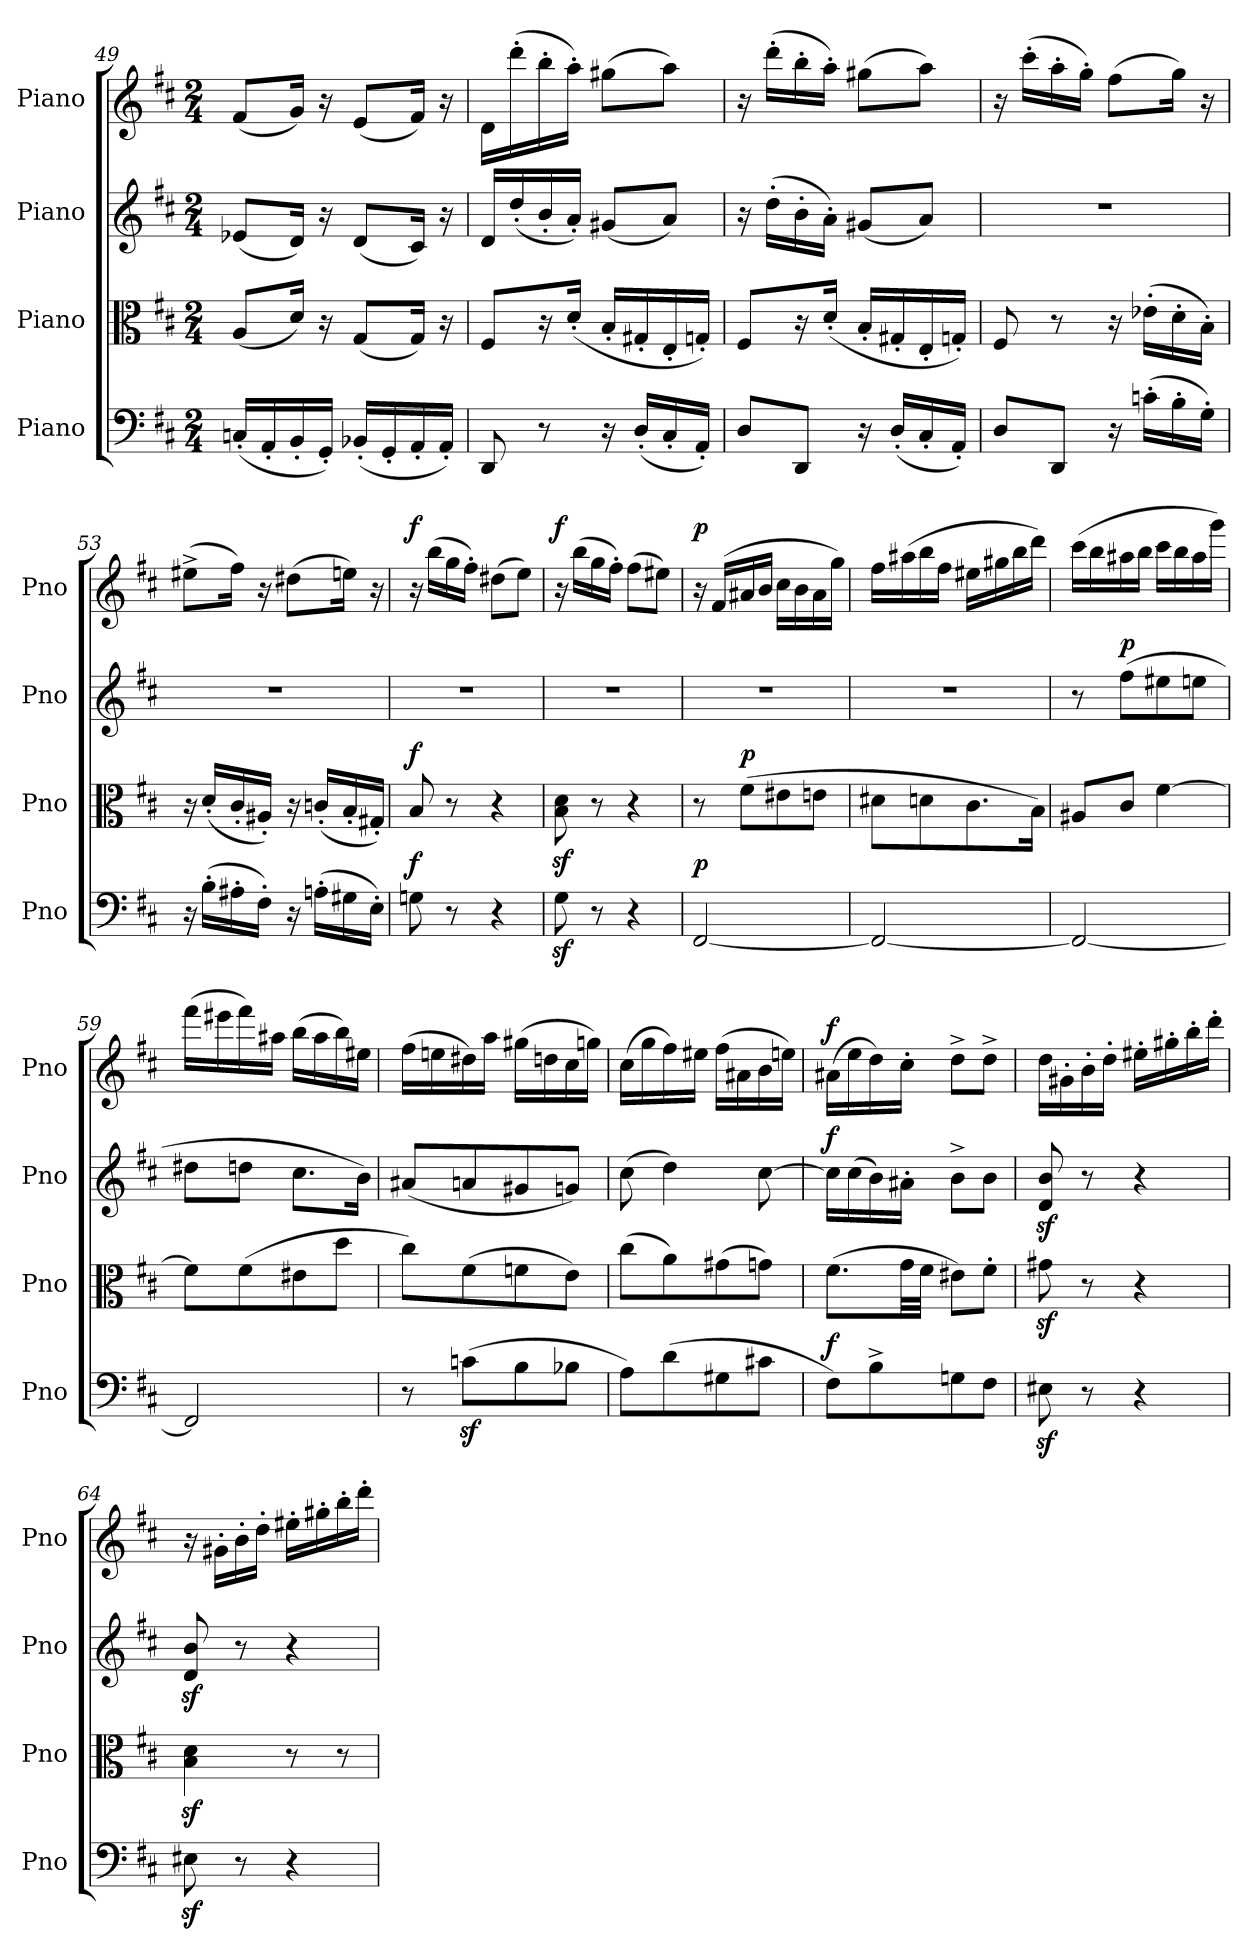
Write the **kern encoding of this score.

**kern	**dynam	**kern	**dynam	**kern	**dynam	**kern	**dynam
*part4	*part4	*part3	*part3	*part2	*part2	*part1	*part1
*staff4	*staff4	*staff3	*staff3	*staff2	*staff2	*staff1	*staff1
*I"Piano	*	*I"Piano	*	*I"Piano	*	*I"Piano	*
*I'Pno	*	*I'Pno	*	*I'Pno	*	*I'Pno	*
!!LO:PB:g=z
*clefF4	*	*clefC3	*	*clefG2	*	*clefG2	*
*k[f#c#]	*	*k[f#c#]	*	*k[f#c#]	*	*k[f#c#]	*
*M2/4	*	*M2/4	*	*M2/4	*	*M2/4	*
=49	=49	=49	=49	=49	=49	=49	=49
(16Cn'/LL	.	(8A/L	.	(8e-X/L	.	(8f#/L	.
16AA'/	.	.	.	.	.	.	.
16BB'/	.	16d/Jk)	.	16d/Jk)	.	16g/Jk)	.
16GG'/JJ)	.	16r	.	16r	.	16r	.
(16BB-X'/LL	.	(8G/L	.	(8d/L	.	(8e/L	.
16GG'/	.	.	.	.	.	.	.
16AA'/	.	16G/Jk)	.	16c#/Jk)	.	16f#/Jk)	.
16AA'/JJ)	.	16r	.	16r	.	16r	.
=50	=50	=50	=50	=50	=50	=50	=50
8DD/	.	8F#/L	.	16d/LL	.	16d\LL	.
.	.	.	.	(16dd'/	.	(16ddd'\	.
8r	.	16r	.	16b'/	.	16bb'\	.
.	.	(16d'/Jk	.	16a'/JJ)	.	16aa'\JJ)	.
16r	.	16B'/LL	.	(8g#X/L	.	(8gg#X\L	.
(16D'/LL	.	16G#X'/	.	.	.	.	.
16C#'/	.	16E'/	.	8a/J)	.	8aa\J)	.
16AA'/JJ)	.	16Gn'/JJ)	.	.	.	.	.
=51	=51	=51	=51	=51	=51	=51	=51
8D/L	.	8F#/L	.	16r	.	16r	.
.	.	.	.	(16dd'\LL	.	(16ddd'\LL	.
8DD/J	.	16r	.	16b'\	.	16bb'\	.
.	.	(16d'/Jk	.	16a'\JJ)	.	16aa'\JJ)	.
16r	.	16B'/LL	.	(8g#X/L	.	(8gg#X\L	.
(16D'/LL	.	16G#X'/	.	.	.	.	.
16C#'/	.	16E'/	.	8a/J)	.	8aa\J)	.
16AA'/JJ)	.	16Gn'/JJ)	.	.	.	.	.
=52	=52	=52	=52	=52	=52	=52	=52
8D/L	.	8F#/	.	2r	.	16r	.
.	.	.	.	.	.	(16ccc#'\LL	.
8DD/J	.	8r	.	.	.	16aa'\	.
.	.	.	.	.	.	16gg'\JJ)	.
16r	.	16r	.	.	.	(8ff#\L	.
(16cn'\LL	.	(16e-X'\LL	.	.	.	.	.
16B'\	.	16d'\	.	.	.	16gg\Jk)	.
16G'\JJ)	.	16B'\JJ)	.	.	.	16r	.
=53	=53	=53	=53	=53	=53	=53	=53
16r	.	16r	.	2r	.	(8ee#X^\L	.
(16B'\LL	.	(16d'/LL	.	.	.	.	.
16A#X'\	.	16c#'/	.	.	.	16ff#\Jk)	.
16F#'\JJ)	.	16A#X'/JJ)	.	.	.	16r	.
16r	.	16r	.	.	.	(8dd#X\L	.
(16An'\LL	.	(16cn'/LL	.	.	.	.	.
16G#X\	.	16B'/	.	.	.	16een\Jk)	.
16E'\JJ)	.	16G#X'/JJ)	.	.	.	16r	.
=54	=54	=54	=54	=54	=54	=54	=54
!	!LO:DY:a	!	!LO:DY:a	!	!	!	!LO:DY:a
8Gn\	f	8B/	f	2r	.	16r	f
.	.	.	.	.	.	(16bb\LL	.
8r	.	8r	.	.	.	16gg\	.
.	.	.	.	.	.	16ff#'\JJ)	.
4r	.	4r	.	.	.	(8dd#X\L	.
.	.	.	.	.	.	8ee\J)	.
=55	=55	=55	=55	=55	=55	=55	=55
!	!	!	!	!	!	!	!LO:DY:a
8Gz>\	.	8B\z> 8d\z>	.	2r	.	16r	f
.	.	.	.	.	.	(16bb\LL	.
8r	.	8r	.	.	.	16gg\	.
.	.	.	.	.	.	16ff#'\JJ)	.
4r	.	4r	.	.	.	(8ff#\L	.
.	.	.	.	.	.	8ee#X\J)	.
!!LO:LB:g=z
=56	=56	=56	=56	=56	=56	=56	=56
!	!LO:DY:a	!	!	!	!	!	!LO:DY:a
[2FF#/	p	8r	.	2r	.	16r	p
.	.	.	.	.	.	(16f#/LL	.
!	!	!	!LO:DY:a	!	!	!	!
.	.	(8f#\L	p	.	.	16a#X/	.
.	.	.	.	.	.	16b/JJ	.
.	.	8e#X\	.	.	.	16cc#\LL	.
.	.	.	.	.	.	16b\	.
.	.	8en\J	.	.	.	16a#\	.
.	.	.	.	.	.	16gg\JJ)	.
!!LO:PB:g=z
=57	=57	=57	=57	=57	=57	=57	=57
2FF#/_	.	8d#X\L	.	2r	.	16ff#\LL	.
.	.	.	.	.	.	(16aa#X\	.
.	.	8dn\	.	.	.	16bb\	.
.	.	.	.	.	.	16ff#\JJ	.
.	.	8.c#\	.	.	.	16ee#X\LL	.
.	.	.	.	.	.	16gg#X\	.
.	.	.	.	.	.	16bb\	.
.	.	16B\Jk)	.	.	.	16ddd\JJ)	.
=58	=58	=58	=58	=58	=58	=58	=58
2FF#/_	.	8A#X/L	.	8r	.	(16ccc#\LL	.
.	.	.	.	.	.	16bb\	.
!	!	!	!	!	!LO:DY:a	!	!
.	.	8c#/J	.	(8ff#\L	p	16aa#X\	.
.	.	.	.	.	.	16bb\JJ	.
.	.	[4f#\	.	8ee#X\	.	16ccc#\LL	.
.	.	.	.	.	.	16bb\	.
.	.	.	.	8een\J	.	16aa#\	.
.	.	.	.	.	.	16ggg\JJ)	.
=59	=59	=59	=59	=59	=59	=59	=59
2FF#/]	.	8f#\L]	.	8dd#X\L	.	(16fff#\LL	.
.	.	.	.	.	.	16eee#X\	.
.	.	(8f#\	.	8ddn\J	.	16fff#\)	.
.	.	.	.	.	.	16aa#X\JJ	.
.	.	8e#X\	.	8.cc#\L	.	(16bb\LL	.
.	.	.	.	.	.	16aa#\	.
.	.	8dd\J	.	.	.	16bb\)	.
.	.	.	.	16b\Jk)	.	16ee#X\JJ	.
=60	=60	=60	=60	=60	=60	=60	=60
8r	.	8cc#\L)	.	(8a#X/L	.	(16ff#\LL	.
.	.	.	.	.	.	16een\	.
(8cnz>\L	.	(8f#\	.	8an/	.	16dd#X\)	.
.	.	.	.	.	.	16aa\JJ	.
8B\	.	8fn\	.	8g#X/	.	(16gg#X\LL	.
.	.	.	.	.	.	16ddn\	.
8B-X\J	.	8e\J)	.	8gn/J)	.	16cc#\	.
.	.	.	.	.	.	16ggn\JJ)	.
=61	=61	=61	=61	=61	=61	=61	=61
8A\L)	.	(8cc#\L	.	(8cc#\	.	(16cc#\LL	.
.	.	.	.	.	.	16gg\	.
(8d\	.	8a\)	.	4dd\)	.	16ff#\)	.
.	.	.	.	.	.	16ee#X\JJ	.
8G#X\	.	(8g#X\	.	.	.	(16ff#\LL	.
.	.	.	.	.	.	16a#X\	.
8c#X\J	.	8gn\J)	.	[8cc#\	.	16b\	.
.	.	.	.	.	.	16een\JJ)	.
=62	=62	=62	=62	=62	=62	=62	=62
!	!LO:DY:a	!	!	!	!LO:DY:a	!	!LO:DY:a
8F#\L)	f	(8.f#\L	.	16cc#\LL]	f	(16a#X\LL	f
.	.	.	.	(16cc#\	.	16ee\	.
8B^\	.	.	.	16b\)	.	16dd\)	.
.	.	32g\LL	.	16a#X'\JJ	.	16cc#'\JJ	.
.	.	32f#\JJJ	.	.	.	.	.
8Gn\	.	8e#X\L)	.	8b^\L	.	8dd^\L	.
8F#\J	.	8f#'\J	.	8b\J	.	8dd^\J	.
!!LO:LB:g=z
=63	=63	=63	=63	=63	=63	=63	=63
8E#Xz>\	.	8g#Xz>\	.	8d/z> 8b/z>	.	16dd\LL	.
.	.	.	.	.	.	16g#X'\	.
8r	.	8r	.	8r	.	16b'\	.
.	.	.	.	.	.	16dd'\JJ	.
4r	.	4r	.	4r	.	16ee#X'\LL	.
.	.	.	.	.	.	16gg#X'\	.
.	.	.	.	.	.	16bb'\	.
.	.	.	.	.	.	16ddd'\JJ	.
=64	=64	=64	=64	=64	=64	=64	=64
8E#Xz>\	.	4B\z> 4d\z>	.	8d/z> 8b/z>	.	16r	.
.	.	.	.	.	.	16g#X'\LL	.
8r	.	.	.	8r	.	16b'\	.
.	.	.	.	.	.	16dd'\JJ	.
4r	.	8r	.	4r	.	16ee#X'\LL	.
.	.	.	.	.	.	16gg#X'\	.
.	.	8r	.	.	.	16bb'\	.
.	.	.	.	.	.	16ddd'\JJ	.
=	=	=	=	=	=	=	=
*-	*-	*-	*-	*-	*-	*-	*-
